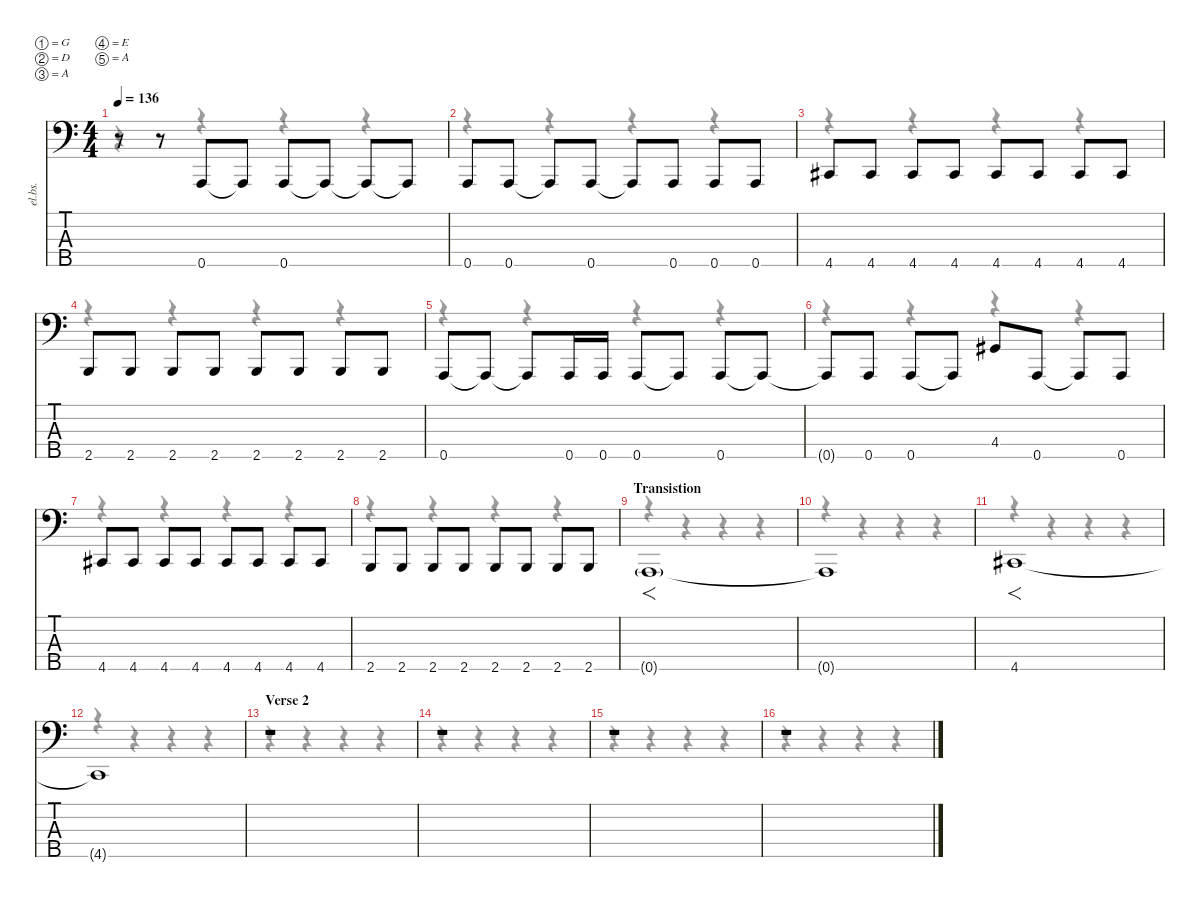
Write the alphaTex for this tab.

\defaultSystemsLayout 4
\hideDynamics
\bracketExtendMode nobrackets
\track ("Bass" "el.bs.") {instrument slapbass1}
\staff {score tabs}
\tuning (G2 D2 A1 E1 A0)
\voice
\ts (4 4)
\tempo 136
\clef f4
\ks c
r.8{dy f beam Up} r.8{beam Up} 0.5.8{beam Up} 0.5{t}.8{beam Up} 0.5.8{beam Up} 0.5{t}.8{beam Up} 0.5{t}.8{beam Up} 0.5{t}.8{beam Up} |
0.5.8{beam Up} 0.5.8{beam Up} 0.5{t}.8{beam Up} 0.5.8{beam Up} 0.5{t}.8{beam Up} 0.5.8{beam Up} 0.5.8{beam Up} 0.5.8{beam Up} |
4.5{acc #}.8{beam Up} 4.5{acc #}.8{beam Up} 4.5{acc #}.8{beam Up} 4.5{acc #}.8{beam Up} 4.5{acc #}.8{beam Up} 4.5{acc #}.8{beam Up} 4.5{acc #}.8{beam Up} 4.5{acc #}.8{beam Up} |
2.5.8{beam Up} 2.5.8{beam Up} 2.5.8{beam Up} 2.5.8{beam Up} 2.5.8{beam Up} 2.5.8{beam Up} 2.5.8{beam Up} 2.5.8{beam Up} |
0.5.8{beam Up} 0.5{t}.8{beam Up} 0.5{t}.8{beam Up} 0.5.16{beam Up} 0.5.16{beam Up} 0.5.8{beam Up} 0.5{t}.8{beam Up} 0.5.8{beam Up} 0.5{t}.8{beam Up} |
0.5{t}.8{beam Up} 0.5.8{beam Up} 0.5.8{beam Up} 0.5{t}.8{beam Up} 4.4{acc #}.8{beam Up} 0.5.8{beam Up} 0.5{t}.8{beam Up} 0.5.8{beam Up} |
4.5{acc #}.8{beam Up} 4.5{acc #}.8{beam Up} 4.5{acc #}.8{beam Up} 4.5{acc #}.8{beam Up} 4.5{acc #}.8{beam Up} 4.5{acc #}.8{beam Up} 4.5{acc #}.8{beam Up} 4.5{acc #}.8{beam Up} |
2.5.8{beam Up} 2.5.8{beam Up} 2.5.8{beam Up} 2.5.8{beam Up} 2.5.8{beam Up} 2.5.8{beam Up} 2.5.8{beam Up} 2.5.8{beam Up} |
\section ("" "Transistion")
0.5{g}.1{f beam Up} |
0.5{t}.1{dy mf beam Up} |
4.5{acc #}.1{f beam Up} |
4.5{t acc #}.1{beam Up} |
\section ("" "Verse 2")
r.1{beam Up} |
r.1{beam Up} |
r.1{beam Up} |
r.1{beam Up}
\voice
\clef f4
\ottava regular
\simile none
\ks c
r.4{dy mf beam Down} r.4{beam Down} r.4{beam Down} r.4{beam Down} |
r.4{beam Down} r.4{beam Down} r.4{beam Down} r.4{beam Down} |
r.4{beam Down} r.4{beam Down} r.4{beam Down} r.4{beam Down} |
r.4{beam Down} r.4{beam Down} r.4{beam Down} r.4{beam Down} |
r.4{beam Down} r.4{beam Down} r.4{beam Down} r.4{beam Down} |
r.4{beam Down} r.4{beam Down} r.4{beam Down} r.4{beam Down} |
r.4{beam Down} r.4{beam Down} r.4{beam Down} r.4{beam Down} |
r.4{beam Down} r.4{beam Down} r.4{beam Down} r.4{beam Down} |
r.4{beam Down} r.4{beam Down} r.4{beam Down} r.4{beam Down} |
r.4{beam Down} r.4{beam Down} r.4{beam Down} r.4{beam Down} |
r.4{beam Down} r.4{beam Down} r.4{beam Down} r.4{beam Down} |
r.4{beam Down} r.4{beam Down} r.4{beam Down} r.4{beam Down} |
r.4{beam Down} r.4{beam Down} r.4{beam Down} r.4{beam Down} |
r.4{beam Down} r.4{beam Down} r.4{beam Down} r.4{beam Down} |
r.4{beam Down} r.4{beam Down} r.4{beam Down} r.4{beam Down} |
r.4{beam Down} r.4{beam Down} r.4{beam Down} r.4{beam Down}
